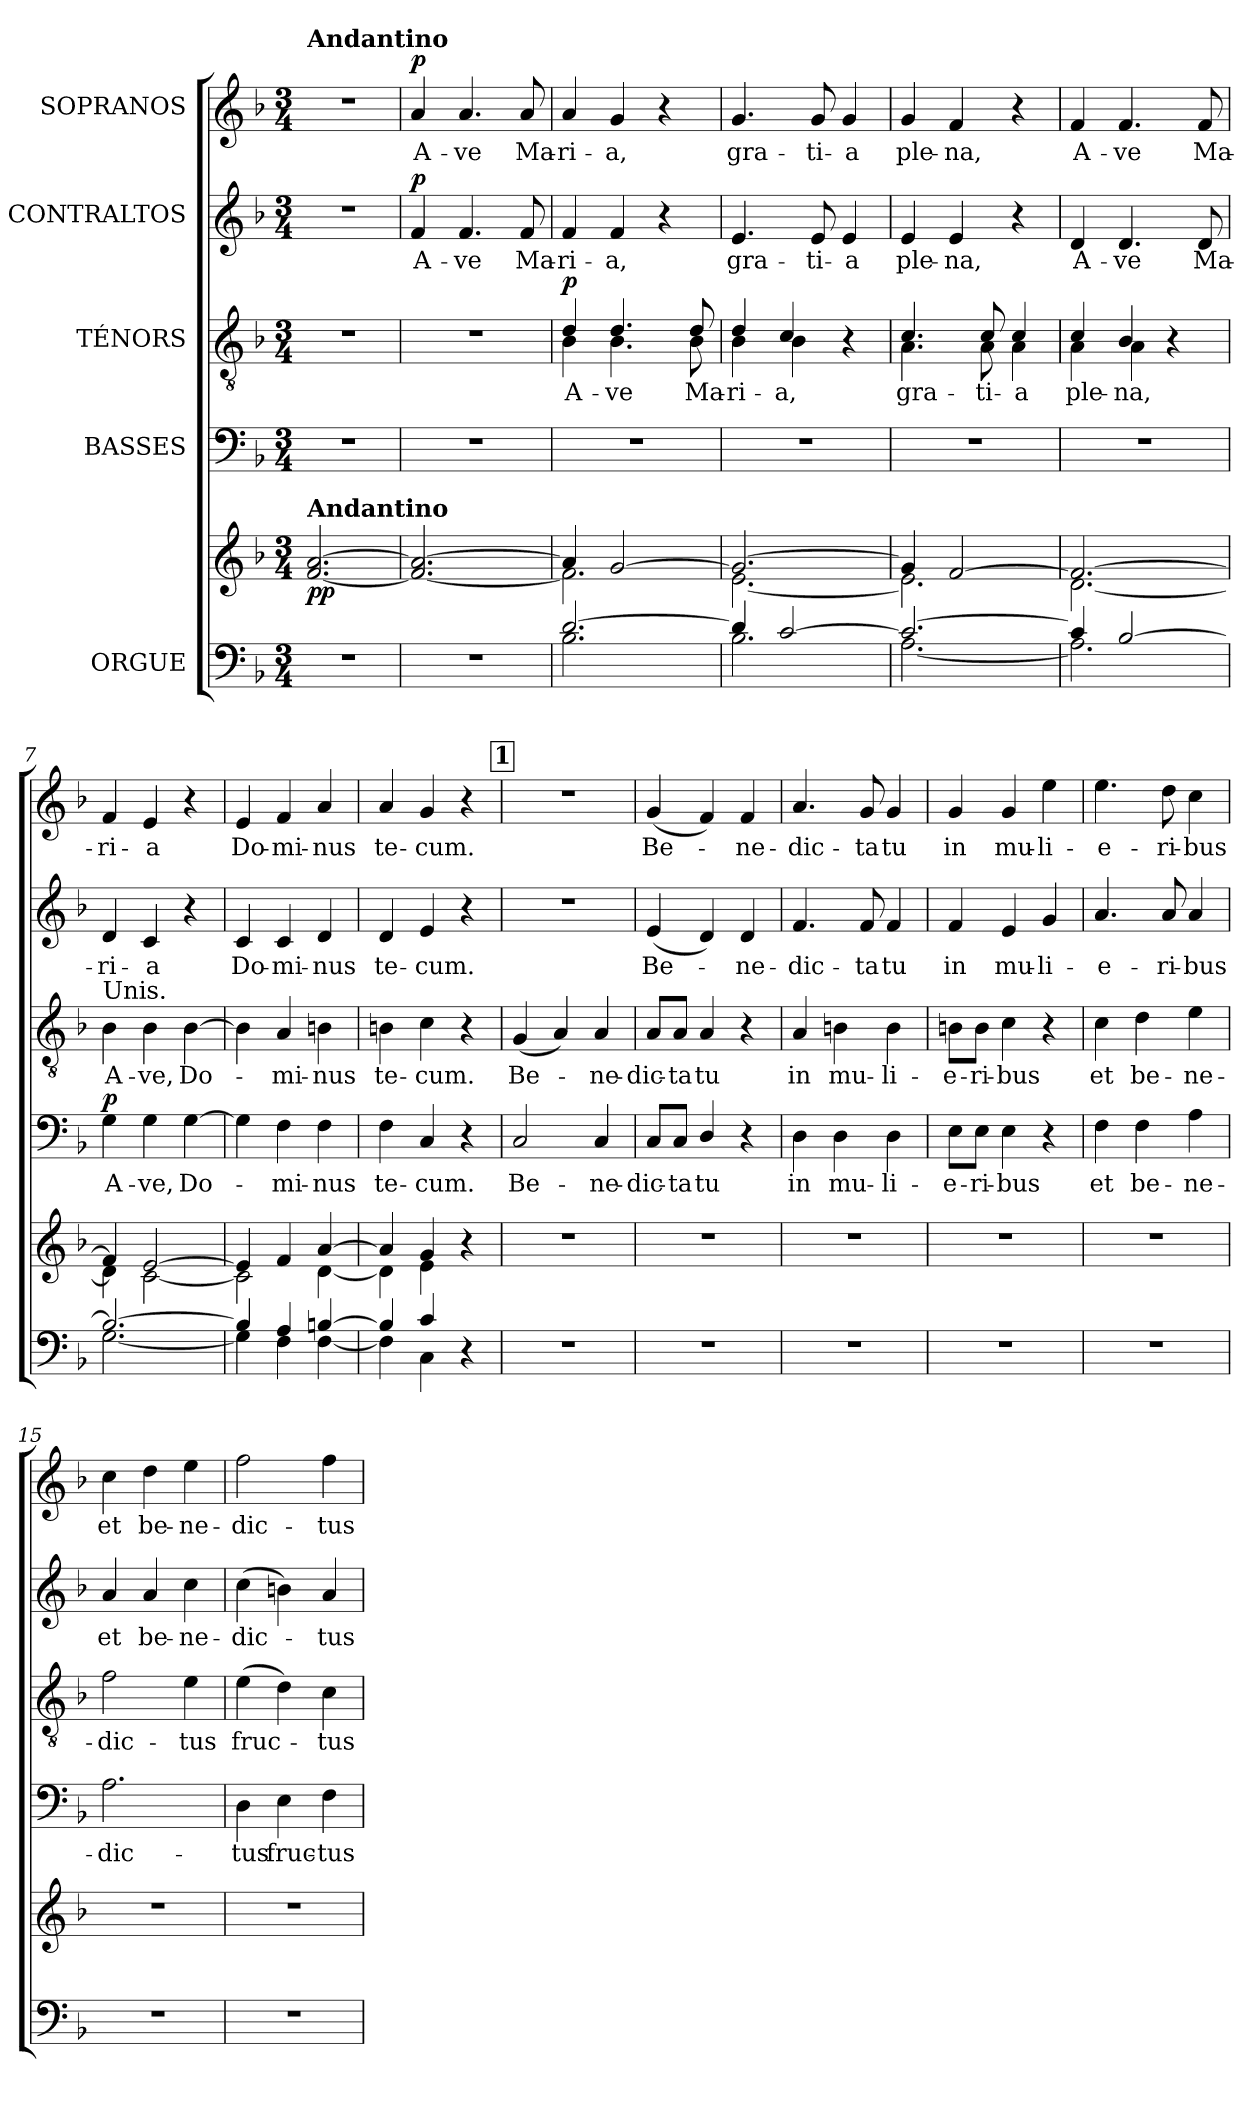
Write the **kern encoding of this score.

**kern	**kern	**dynam	**kern	**text	**dynam	**kern	**text	**dynam	**kern	**text	**dynam	**kern	**text	**dynam
*part5	*part5	*part5	*part4	*part4	*part4	*part3	*part3	*part3	*part2	*part2	*part2	*part1	*part1	*part1
*staff6	*staff5	*staff5/6	*staff4	*staff4	*staff4	*staff3	*staff3	*staff3	*staff2	*staff2	*staff2	*staff1	*staff1	*staff1
*I"ORGUE	*	*	*I"BASSES	*	*	*I"TÉNORS	*	*	*I"CONTRALTOS	*	*	*I"SOPRANOS	*	*
*clefF4	*clefG2	*	*clefF4	*	*	*clefGv2	*	*	*clefG2	*	*	*clefG2	*	*
*k[b-]	*k[b-]	*	*k[b-]	*	*	*k[b-]	*	*	*k[b-]	*	*	*k[b-]	*	*
*F:	*F:	*	*F:	*	*	*F:	*	*	*F:	*	*	*F:	*	*
*M3/4	*M3/4	*	*M3/4	*	*	*M3/4	*	*	*M3/4	*	*	*M3/4	*	*
*MM120	*MM120	*	*MM120	*	*	*MM120	*	*	*MM120	*	*	*MM120	*	*
=1	=1	=1	=1	=1	=1	=1	=1	=1	=1	=1	=1	=1	=1	=1
!	!	!	!	!	!	!	!	!	!	!	!	!LO:TX:a:B:t=Andantino	!	!
!	!LO:TX:a:B:t=Andantino	!	!	!	!	!	!	!	!	!	!	!	!	!
!	!	!LO:DY:b	!	!	!	!	!	!	!	!	!	!	!	!
2.r	[2.f/ [2.a/	pp	2.r	.	.	2.r	.	.	2.r	.	.	2.r	.	.
=2	=2	=2	=2	=2	=2	=2	=2	=2	=2	=2	=2	=2	=2	=2
!	!	!	!	!	!	!	!	!	!	!LO:LY:b	!LO:DY:b	!	!LO:LY:b	!LO:DY:b
2.r	2.f/_ 2.a/_	.	2.r	.	.	2.r	.	.	4f/	A-	p	4a/	A-	p
!	!	!	!	!	!	!	!	!	!	!LO:LY:b	!	!	!LO:LY:b	!
.	.	.	.	.	.	.	.	.	4.f/	-ve	.	4.a/	-ve	.
!	!	!	!	!	!	!	!	!	!	!LO:LY:b	!	!	!LO:LY:b	!
.	.	.	.	.	.	.	.	.	8f/	Ma-	.	8a/	Ma-	.
=3	=3	=3	=3	=3	=3	=3	=3	=3	=3	=3	=3	=3	=3	=3
*^	*^	*	*	*	*	*	*	*	*	*	*	*	*	*
!	!	!	!	!	!	!	!	!LO:TX:a:t=Div.	!	!	!	!	!	!	!	!
!	!	!	!	!	!	!	!	!	!LO:LY:b	!LO:DY:b	!	!LO:LY:b	!	!	!LO:LY:b	!
*	*	*	*	*	*	*	*	*^	*	*	*	*	*	*	*	*
[2.d/	2.B-\	4a/]	2.f\]	.	2.r	.	.	4d/	4B-\	A-	p	4f/	-ri-	.	4a/	-ri-	.
!	!	!	!	!	!	!	!	!	!	!LO:LY:b	!	!	!LO:LY:b	!	!	!LO:LY:b	!
.	.	[2g/	.	.	.	.	.	4.d/	4.B-\	-ve	.	4f/	-a,	.	4g/	-a,	.
.	.	.	.	.	.	.	.	.	.	.	.	4r	.	.	4r	.	.
!	!	!	!	!	!	!	!	!	!	!LO:LY:b	!	!	!	!	!	!	!
.	.	.	.	.	.	.	.	8d/	8B-\	Ma-	.	.	.	.	.	.	.
=4	=4	=4	=4	=4	=4	=4	=4	=4	=4	=4	=4	=4	=4	=4	=4	=4	=4
!	!	!	!	!	!	!	!	!	!	!LO:LY:b	!	!	!LO:LY:b	!	!	!LO:LY:b	!
4d/]	2.B-\	2.g/_	[2.e\	.	2.r	.	.	4d/	4B-\	-ri-	.	4.e/	gra-	.	4.g/	gra-	.
!	!	!	!	!	!	!	!	!	!	!LO:LY:b	!	!	!	!	!	!	!
[2c/	.	.	.	.	.	.	.	4c/	4B-\	-a,	.	.	.	.	.	.	.
!	!	!	!	!	!	!	!	!	!	!	!	!	!LO:LY:b	!	!	!LO:LY:b	!
.	.	.	.	.	.	.	.	.	.	.	.	8e/	-ti-	.	8g/	-ti-	.
!	!	!	!	!	!	!	!	!	!	!	!	!	!LO:LY:b	!	!	!LO:LY:b	!
.	.	.	.	.	.	.	.	4r	4ryy	.	.	4e/	-a	.	4g/	-a	.
!!LO:PB:g=z
=5	=5	=5	=5	=5	=5	=5	=5	=5	=5	=5	=5	=5	=5	=5	=5	=5	=5
!	!	!	!	!	!	!	!	!	!	!LO:LY:b	!	!	!LO:LY:b	!	!	!LO:LY:b	!
2.c/_	[2.A\	4g/]	2.e\]	.	2.r	.	.	4.c/	4.A\	gra-	.	4e/	ple-	.	4g/	ple-	.
!	!	!	!	!	!	!	!	!	!	!	!	!	!LO:LY:b	!	!	!LO:LY:b	!
.	.	[2f/	.	.	.	.	.	.	.	.	.	4e/	-na,	.	4f/	-na,	.
!	!	!	!	!	!	!	!	!	!	!LO:LY:b	!	!	!	!	!	!	!
.	.	.	.	.	.	.	.	8c/	8A\	-ti-	.	.	.	.	.	.	.
!	!	!	!	!	!	!	!	!	!	!LO:LY:b	!	!	!	!	!	!	!
.	.	.	.	.	.	.	.	4c/	4A\	-a	.	4r	.	.	4r	.	.
=6	=6	=6	=6	=6	=6	=6	=6	=6	=6	=6	=6	=6	=6	=6	=6	=6	=6
!	!	!	!	!	!	!	!	!	!	!LO:LY:b	!	!	!LO:LY:b	!	!	!LO:LY:b	!
4c/]	2.A\]	2.f/_	[2.d\	.	2.r	.	.	4c/	4A\	ple-	.	4d/	A-	.	4f/	A-	.
!	!	!	!	!	!	!	!	!	!	!LO:LY:b	!	!	!LO:LY:b	!	!	!LO:LY:b	!
[2B-/	.	.	.	.	.	.	.	4B-/	4A\	-na,	.	4.d/	-ve	.	4.f/	-ve	.
.	.	.	.	.	.	.	.	4r	4ryy	.	.	.	.	.	.	.	.
!	!	!	!	!	!	!	!	!	!	!	!	!	!LO:LY:b	!	!	!LO:LY:b	!
.	.	.	.	.	.	.	.	.	.	.	.	8d/	Ma-	.	8f/	Ma-	.
*	*	*	*	*	*	*	*	*v	*v	*	*	*	*	*	*	*	*
=7	=7	=7	=7	=7	=7	=7	=7	=7	=7	=7	=7	=7	=7	=7	=7	=7
!	!	!	!	!	!	!	!	!LO:TX:a:t=Unis.	!	!	!	!	!	!	!	!
!	!	!	!	!	!	!LO:LY:b	!LO:DY:b	!	!LO:LY:b	!	!	!LO:LY:b	!	!	!LO:LY:b	!
2.B-/_	[2.G\	4f/]	4d\]	.	4G\	A-	p	4B-\	A-	.	4d/	-ri-	.	4f/	-ri-	.
!	!	!	!	!	!	!LO:LY:b	!	!	!LO:LY:b	!	!	!LO:LY:b	!	!	!LO:LY:b	!
.	.	[2e/	[2c\	.	4G\	-ve,	.	4B-\	-ve,	.	4c/	-a	.	4e/	-a	.
!	!	!	!	!	!	!LO:LY:b	!	!	!LO:LY:b	!	!	!	!	!	!	!
.	.	.	.	.	[4G\	Do-	.	[4B-\	Do-	.	4r	.	.	4r	.	.
=8	=8	=8	=8	=8	=8	=8	=8	=8	=8	=8	=8	=8	=8	=8	=8	=8
!	!	!	!	!	!	!	!	!	!	!	!	!LO:LY:b	!	!	!LO:LY:b	!
4B-/]	4G\]	4e/]	2c\]	.	4G\]	.	.	4B-\]	.	.	4c/	Do-	.	4e/	Do-	.
!	!	!	!	!	!	!LO:LY:b	!	!	!LO:LY:b	!	!	!LO:LY:b	!	!	!LO:LY:b	!
4A/	4F\	4f/	.	.	4F\	-mi-	.	4A/	-mi-	.	4c/	-mi-	.	4f/	-mi-	.
!	!	!	!	!	!	!LO:LY:b	!	!	!LO:LY:b	!	!	!LO:LY:b	!	!	!LO:LY:b	!
[4Bn/	[4F\	[4a/	[4d\	.	4F\	-nus	.	4Bn\	-nus	.	4d/	-nus	.	4a/	-nus	.
=9	=9	=9	=9	=9	=9	=9	=9	=9	=9	=9	=9	=9	=9	=9	=9	=9
!	!	!	!	!	!	!LO:LY:b	!	!	!LO:LY:b	!	!	!LO:LY:b	!	!	!LO:LY:b	!
4B/]	4F\]	4a/]	4d\]	.	4F\	te-	.	4Bn\	te-	.	4d/	te-	.	4a/	te-	.
!	!	!	!	!	!	!LO:LY:b	!	!	!LO:LY:b	!	!	!LO:LY:b	!	!	!LO:LY:b	!
4c/	4C\	4g/	4e\	.	4C/	-cum.	.	4c\	-cum.	.	4e/	-cum.	.	4g/	-cum.	.
4r	4ryy	4r	4ryy	.	4r	.	.	4r	.	.	4r	.	.	4r	.	.
!!LO:PB:g=z
!!LO:REH:place=s1:a:B:fs=9.5:t=1
=10	=10	=10	=10	=10	=10	=10	=10	=10	=10	=10	=10	=10	=10	=10	=10	=10
!	!	!	!	!	!	!LO:LY:b	!	!	!LO:LY:b	!	!	!	!	!	!	!
*v	*v	*	*	*	*	*	*	*	*	*	*	*	*	*	*	*
*	*v	*v	*	*	*	*	*	*	*	*	*	*	*	*	*
2.r	2.r	.	2C/	Be-	.	(<4G/	Be-	.	2.r	.	.	2.r	.	.
.	.	.	.	.	.	4A/)	.	.	.	.	.	.	.	.
!	!	!	!	!LO:LY:b	!	!	!LO:LY:b	!	!	!	!	!	!	!
.	.	.	4C/	-ne-	.	4A/	-ne-	.	.	.	.	.	.	.
=11	=11	=11	=11	=11	=11	=11	=11	=11	=11	=11	=11	=11	=11	=11
!	!	!	!	!LO:LY:b	!	!	!LO:LY:b	!	!	!LO:LY:b	!	!	!LO:LY:b	!
2.r	2.r	.	8C/L	-dic-	.	8A/L	-dic-	.	(<4e/	Be-	.	(<4g/	Be-	.
!	!	!	!	!LO:LY:b	!	!	!LO:LY:b	!	!	!	!	!	!	!
.	.	.	8C/J	-ta	.	8A/J	-ta	.	.	.	.	.	.	.
!	!	!	!	!LO:LY:b	!	!	!LO:LY:b	!	!	!	!	!	!	!
.	.	.	4D/	tu	.	4A/	tu	.	4d/)	.	.	4f/)	.	.
!	!	!	!	!	!	!	!	!	!	!LO:LY:b	!	!	!LO:LY:b	!
.	.	.	4r	.	.	4r	.	.	4d/	-ne-	.	4f/	-ne-	.
=12	=12	=12	=12	=12	=12	=12	=12	=12	=12	=12	=12	=12	=12	=12
!	!	!	!	!LO:LY:b	!	!	!LO:LY:b	!	!	!LO:LY:b	!	!	!LO:LY:b	!
2.r	2.r	.	4D\	in	.	4A/	in	.	4.f/	-dic-	.	4.a/	-dic-	.
!	!	!	!	!LO:LY:b	!	!	!LO:LY:b	!	!	!	!	!	!	!
.	.	.	4D\	mu-	.	4Bn\	mu-	.	.	.	.	.	.	.
!	!	!	!	!	!	!	!	!	!	!LO:LY:b	!	!	!LO:LY:b	!
.	.	.	.	.	.	.	.	.	8f/	-ta	.	8g/	-ta	.
!	!	!	!	!LO:LY:b	!	!	!LO:LY:b	!	!	!LO:LY:b	!	!	!LO:LY:b	!
.	.	.	4D\	-li-	.	4B\	-li-	.	4f/	tu	.	4g/	tu	.
=13	=13	=13	=13	=13	=13	=13	=13	=13	=13	=13	=13	=13	=13	=13
!	!	!	!	!LO:LY:b	!	!	!LO:LY:b	!	!	!LO:LY:b	!	!	!LO:LY:b	!
2.r	2.r	.	8E\L	-e-	.	8Bn\L	-e-	.	4f/	in	.	4g/	in	.
!	!	!	!	!LO:LY:b	!	!	!LO:LY:b	!	!	!	!	!	!	!
.	.	.	8E\J	-ri-	.	8B\J	-ri-	.	.	.	.	.	.	.
!	!	!	!	!LO:LY:b	!	!	!LO:LY:b	!	!	!LO:LY:b	!	!	!LO:LY:b	!
.	.	.	4E\	-bus	.	4c\	-bus	.	4e/	mu-	.	4g/	mu-	.
!	!	!	!	!	!	!	!	!	!	!LO:LY:b	!	!	!LO:LY:b	!
.	.	.	4r	.	.	4r	.	.	4g/	-li-	.	4ee\	-li-	.
=14	=14	=14	=14	=14	=14	=14	=14	=14	=14	=14	=14	=14	=14	=14
!	!	!	!	!LO:LY:b	!	!	!LO:LY:b	!	!	!LO:LY:b	!	!	!LO:LY:b	!
2.r	2.r	.	4F\	et	.	4c\	et	.	4.a/	-e-	.	4.ee\	-e-	.
!	!	!	!	!LO:LY:b	!	!	!LO:LY:b	!	!	!	!	!	!	!
.	.	.	4F\	be-	.	4d\	be-	.	.	.	.	.	.	.
!	!	!	!	!	!	!	!	!	!	!LO:LY:b	!	!	!LO:LY:b	!
.	.	.	.	.	.	.	.	.	8a/	-ri-	.	8dd\	-ri-	.
!	!	!	!	!LO:LY:b	!	!	!LO:LY:b	!	!	!LO:LY:b	!	!	!LO:LY:b	!
.	.	.	4A\	-ne-	.	4e\	-ne-	.	4a/	-bus	.	4cc\	-bus	.
!!LO:PB:g=z
=15	=15	=15	=15	=15	=15	=15	=15	=15	=15	=15	=15	=15	=15	=15
!	!	!	!	!LO:LY:b	!	!	!LO:LY:b	!	!	!LO:LY:b	!	!	!LO:LY:b	!
2.r	2.r	.	2.A\	-dic-	.	2f\	-dic-	.	4a/	et	.	4cc\	et	.
!	!	!	!	!	!	!	!	!	!	!LO:LY:b	!	!	!LO:LY:b	!
.	.	.	.	.	.	.	.	.	4a/	be-	.	4dd\	be-	.
!	!	!	!	!	!	!	!LO:LY:b	!	!	!LO:LY:b	!	!	!LO:LY:b	!
.	.	.	.	.	.	4e\	-tus	.	4cc\	-ne-	.	4ee\	-ne-	.
=16	=16	=16	=16	=16	=16	=16	=16	=16	=16	=16	=16	=16	=16	=16
!	!	!	!	!LO:LY:b	!	!	!LO:LY:b	!	!	!LO:LY:b	!	!	!LO:LY:b	!
2.r	2.r	.	4D\	-tus	.	(>4e\	fruc-	.	(>4cc\	-dic-	.	2ff\	-dic-	.
!	!	!	!	!LO:LY:b	!	!	!	!	!	!	!	!	!	!
.	.	.	4E\	fruc-	.	4d\)	.	.	4bn\)	.	.	.	.	.
!	!	!	!	!LO:LY:b	!	!	!LO:LY:b	!	!	!LO:LY:b	!	!	!LO:LY:b	!
.	.	.	4F\	-tus	.	4c\	-tus	.	4a/	-tus	.	4ff\	-tus	.
=	=	=	=	=	=	=	=	=	=	=	=	=	=	=
*-	*-	*-	*-	*-	*-	*-	*-	*-	*-	*-	*-	*-	*-	*-
